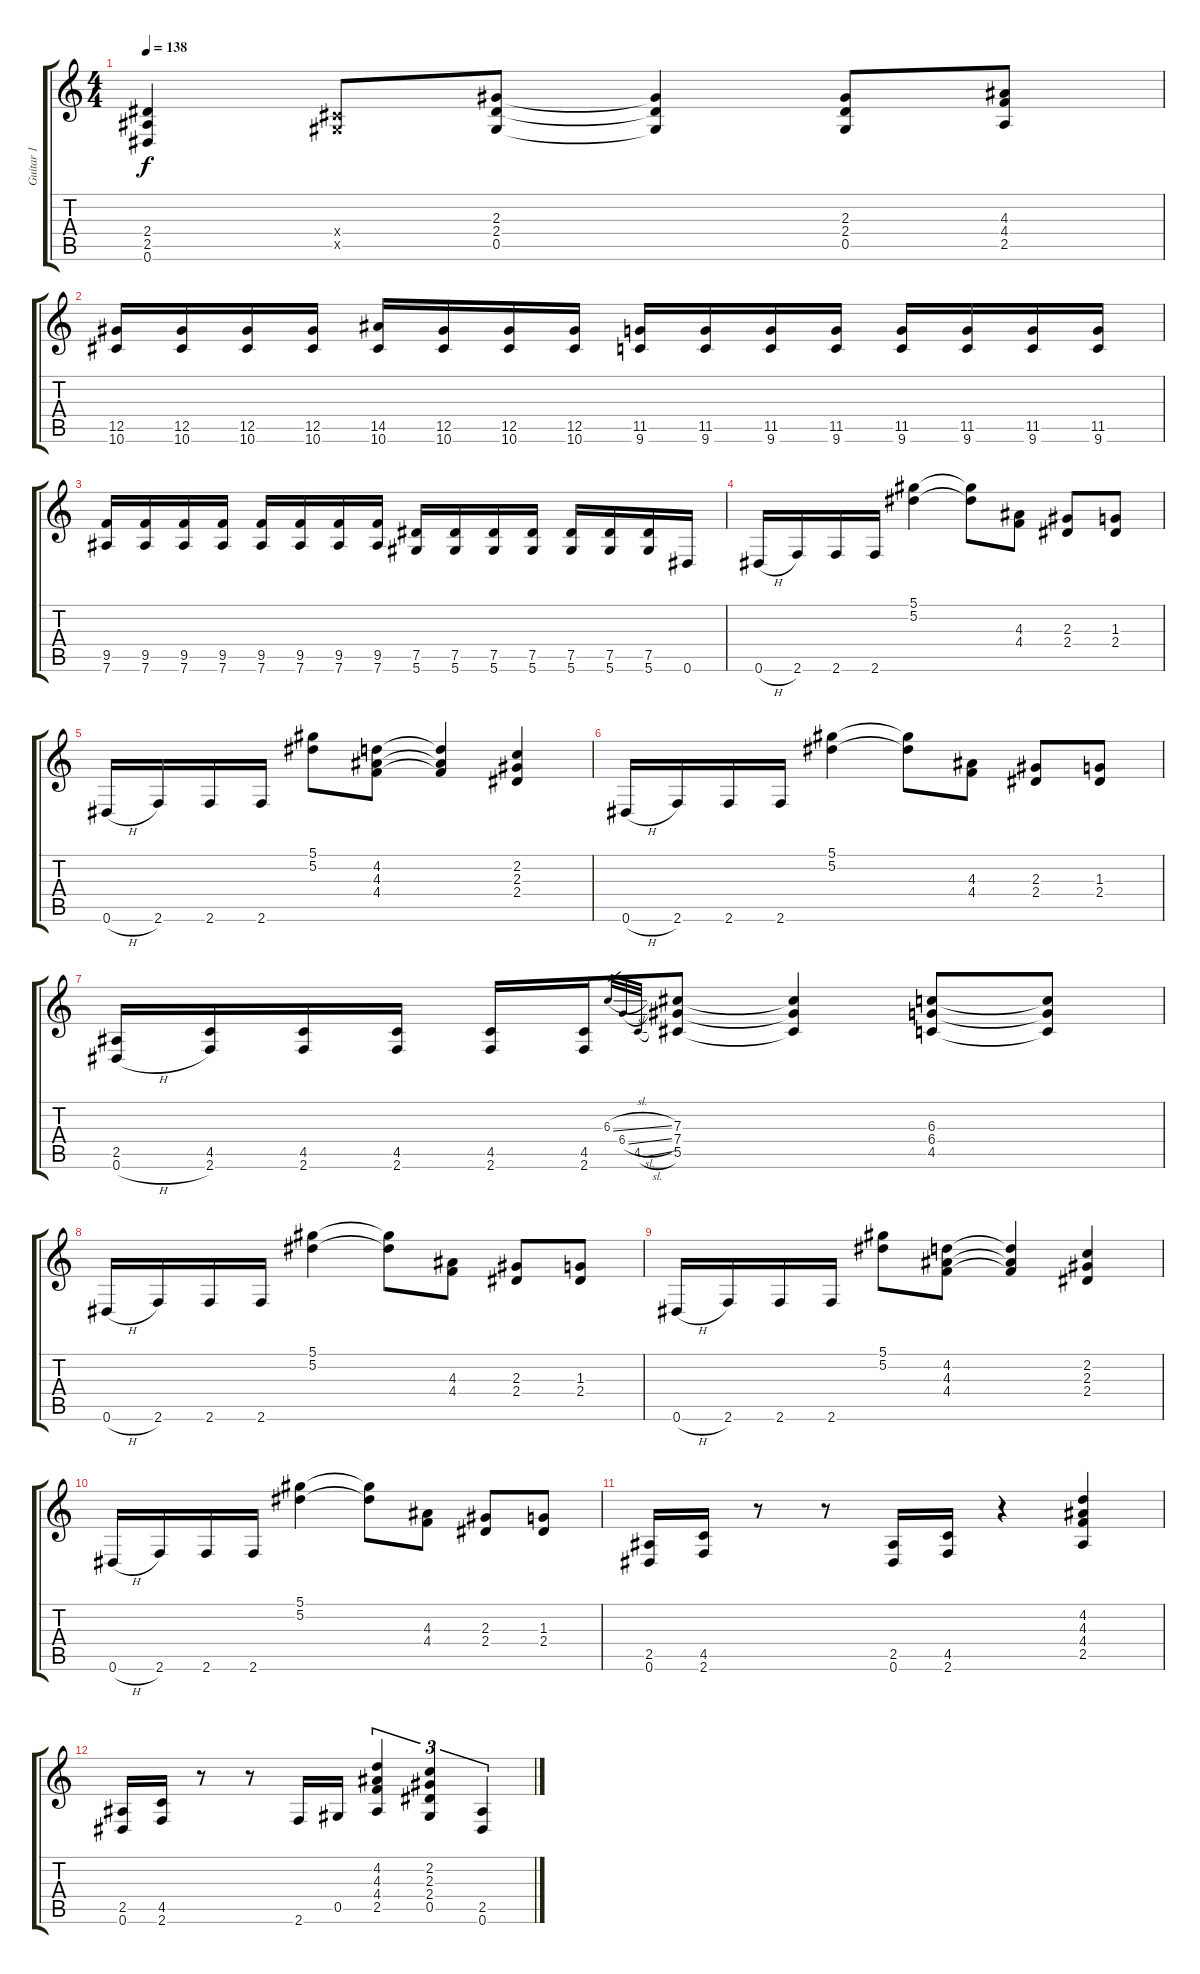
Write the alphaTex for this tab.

\track ("Guitar 1" "Guitar 1") {instrument overdrivenguitar}
\staff {score tabs}
\tuning (Eb4 Bb3 Gb3 Db3 Ab2 Eb2) {hide}
\ts (4 4)
\tempo 138
\clef g2
\ks c
(2.4 2.5 0.6).4{dy f} (0.4{x} 0.5{x}).8 (2.3 2.4 0.5).8 (2.3{t} 2.4{t} 0.5{t}).4 (2.3 2.4 0.5).8 (4.3 4.4 2.5).8 |
(12.5 10.6).16 (12.5 10.6).16 (12.5 10.6).16 (12.5 10.6).16 (14.5 10.6).16 (12.5 10.6).16 (12.5 10.6).16 (12.5 10.6).16 (11.5 9.6).16 (11.5 9.6).16 (11.5 9.6).16 (11.5 9.6).16 (11.5 9.6).16 (11.5 9.6).16 (11.5 9.6).16 (11.5 9.6).16 |
(9.5 7.6).16 (9.5 7.6).16 (9.5 7.6).16 (9.5 7.6).16 (9.5 7.6).16 (9.5 7.6).16 (9.5 7.6).16 (9.5 7.6).16 (7.5 5.6).16 (7.5 5.6).16 (7.5 5.6).16 (7.5 5.6).16 (7.5 5.6).16 (7.5 5.6).16 (7.5 5.6).16 0.6.16 |
0.6{h}.16 2.6.16 2.6.16 2.6.16 (5.1 5.2).4 (5.1{t} 5.2{t}).8 (4.3 4.4).8 (2.3 2.4).8 (1.3 2.4).8 |
0.6{h}.16 2.6.16 2.6.16 2.6.16 (5.1 5.2).8 (4.2 4.3 4.4).8 (4.2{t} 4.3{t} 4.4{t}).4 (2.2 2.3 2.4).4 |
0.6{h}.16 2.6.16 2.6.16 2.6.16 (5.1 5.2).4 (5.1{t} 5.2{t}).8 (4.3 4.4).8 (2.3 2.4).8 (1.3 2.4).8 |
(2.5 0.6{h}).16 (4.5 2.6).16 (4.5 2.6).16 (4.5 2.6).16 (4.5 2.6).16 (4.5 2.6).16 6.3{sl}.32{gr} 6.4{sl}.32{gr} 4.5{sl}.32{gr} (7.3 7.4 5.5).8 (7.3{t} 7.4{t} 5.5{t}).4 (6.3 6.4 4.5).8 (6.3{t} 6.4{t} 4.5{t}).8 |
0.6{h}.16 2.6.16 2.6.16 2.6.16 (5.1 5.2).4 (5.1{t} 5.2{t}).8 (4.3 4.4).8 (2.3 2.4).8 (1.3 2.4).8 |
0.6{h}.16 2.6.16 2.6.16 2.6.16 (5.1 5.2).8 (4.2 4.3 4.4).8 (4.2{t} 4.3{t} 4.4{t}).4 (2.2 2.3 2.4).4 |
0.6{h}.16 2.6.16 2.6.16 2.6.16 (5.1 5.2).4 (5.1{t} 5.2{t}).8 (4.3 4.4).8 (2.3 2.4).8 (1.3 2.4).8 |
(2.5 0.6).16 (4.5 2.6).16 r.8 r.8 (2.5 0.6).16 (4.5 2.6).16 r.4 (4.2 4.3 4.4 2.5).4 |
(2.5 0.6).16 (4.5 2.6).16 r.8 r.8 2.6.16 0.5.16 (4.2 4.3 4.4 2.5).4{tu (3 2)} (2.2 2.3 2.4 0.5).4{tu (3 2)} (2.5 0.6).4{tu (3 2)}
